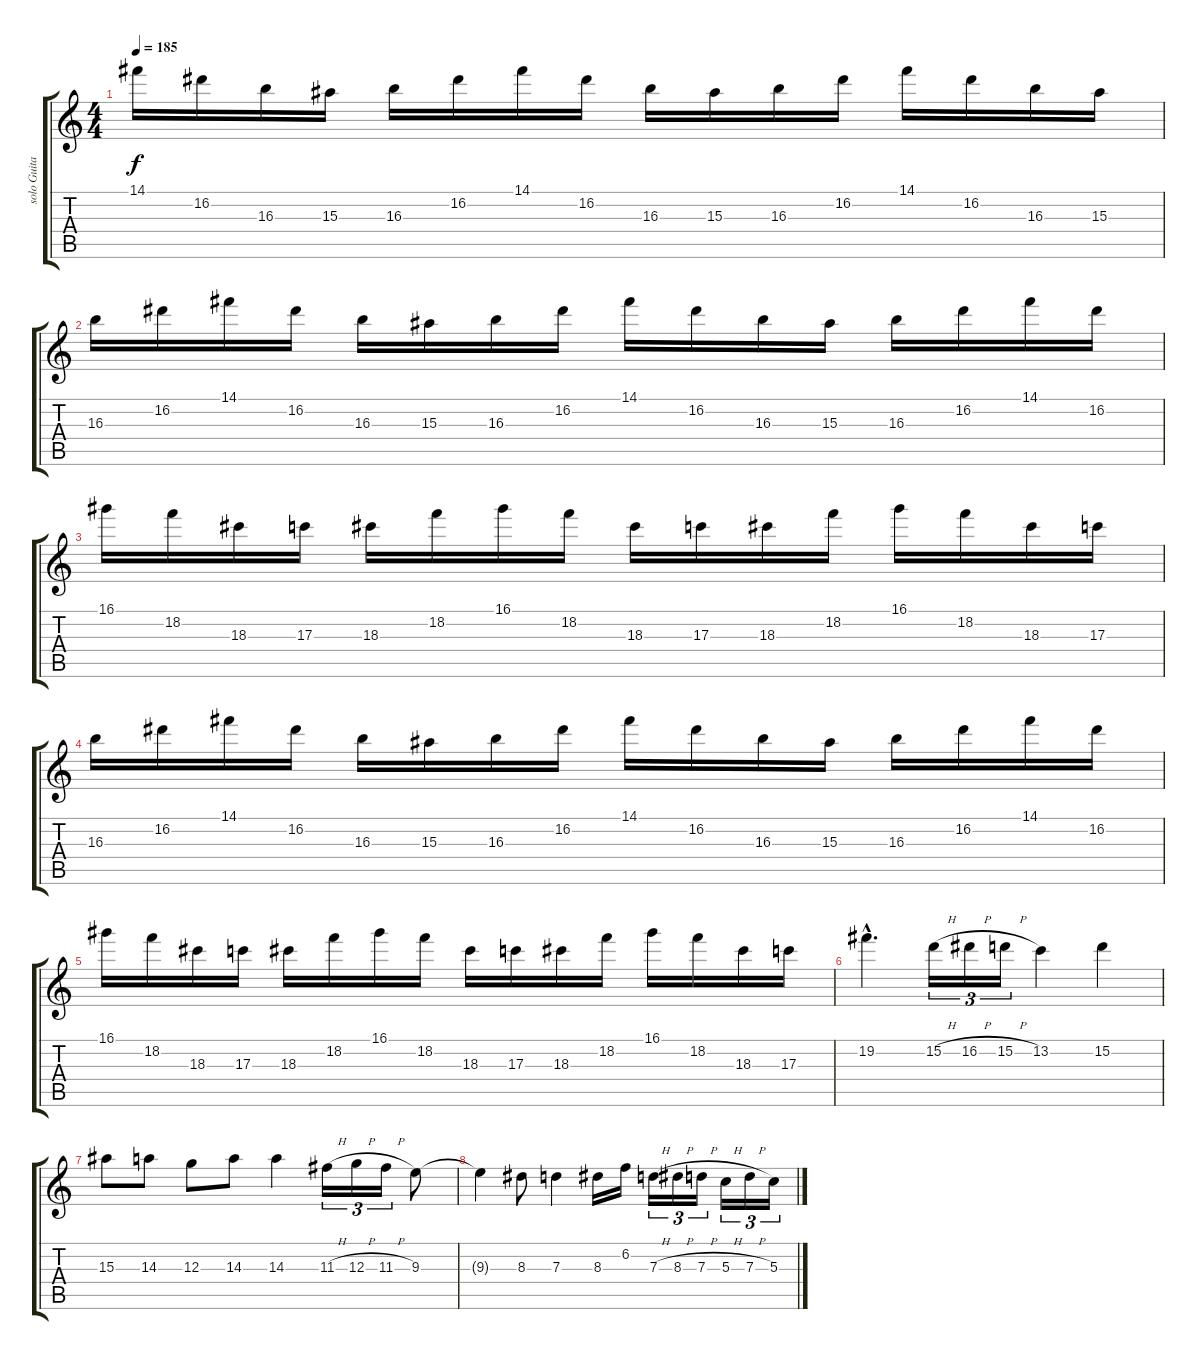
\track ("solo Guitar" "solo Guita") {instrument distortionguitar}
\staff {score tabs}
\tuning (E4 B3 G3 D3 A2 E2) {hide}
\ts (4 4)
\tempo 185
\clef g2
\ks c
14.1.16{dy f} 16.2.16 16.3.16 15.3.16 16.3.16 16.2.16 14.1.16 16.2.16 16.3.16 15.3.16 16.3.16 16.2.16 14.1.16 16.2.16 16.3.16 15.3.16 |
16.3.16 16.2.16 14.1.16 16.2.16 16.3.16 15.3.16 16.3.16 16.2.16 14.1.16 16.2.16 16.3.16 15.3.16 16.3.16 16.2.16 14.1.16 16.2.16 |
16.1.16 18.2.16 18.3.16 17.3.16 18.3.16 18.2.16 16.1.16 18.2.16 18.3.16 17.3.16 18.3.16 18.2.16 16.1.16 18.2.16 18.3.16 17.3.16 |
16.3.16 16.2.16 14.1.16 16.2.16 16.3.16 15.3.16 16.3.16 16.2.16 14.1.16 16.2.16 16.3.16 15.3.16 16.3.16 16.2.16 14.1.16 16.2.16 |
16.1.16 18.2.16 18.3.16 17.3.16 18.3.16 18.2.16 16.1.16 18.2.16 18.3.16 17.3.16 18.3.16 18.2.16 16.1.16 18.2.16 18.3.16 17.3.16 |
19.2{hac}.4{d} 15.2{h}.16{tu (3 2)} 16.2{h}.16{tu (3 2)} 15.2{h}.16{tu (3 2)} 13.2.4 15.2.4 |
15.3.8 14.3.8 12.3.8 14.3.8 14.3.4 11.3{h}.16{tu (3 2)} 12.3{h}.16{tu (3 2)} 11.3{h}.16{tu (3 2)} 9.3.8 |
9.3{t}.4 8.3.8 7.3.4 8.3.16 6.2.16 7.3{h}.16{tu (3 2)} 8.3{h}.16{tu (3 2)} 7.3{h}.16{tu (3 2)} 5.3{h}.16{tu (3 2)} 7.3{h}.16{tu (3 2)} 5.3.16{tu (3 2)}
